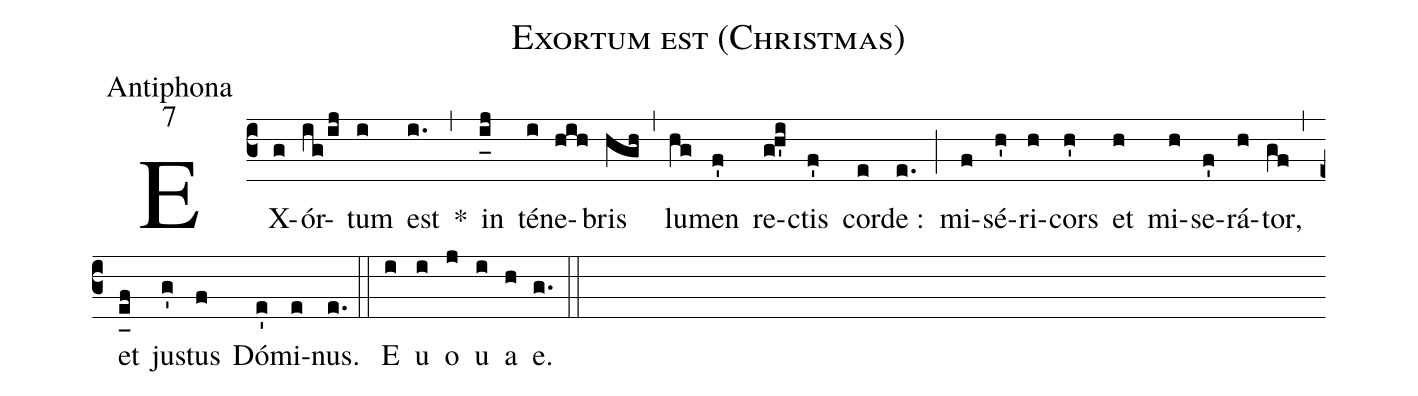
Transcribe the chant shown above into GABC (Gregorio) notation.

name:Exortum est (Christmas);
office-part:Antiphona;
mode:7;
%%
(c3) EX(g)ór(ig/ij)tum(i) est(i.) *(,) in(i_[uh:l]j) té(i)ne(hih)bris(hgh) (,) lu(hg)men(f') re(gh'i)ctis(f') cor(e)de :(e.) (;) mi(f)sé(h')ri(h)cors(h') et(h) mi(h)se(f')rá(h)tor,(gf) (,) et(e_[uh:l]f) ju(g')stus(f) Dó(e')mi(e)nus.(e.) (::) <eu>E(i) u(i) o(j) u(i) a(h) e.</eu>(g.) (::)
